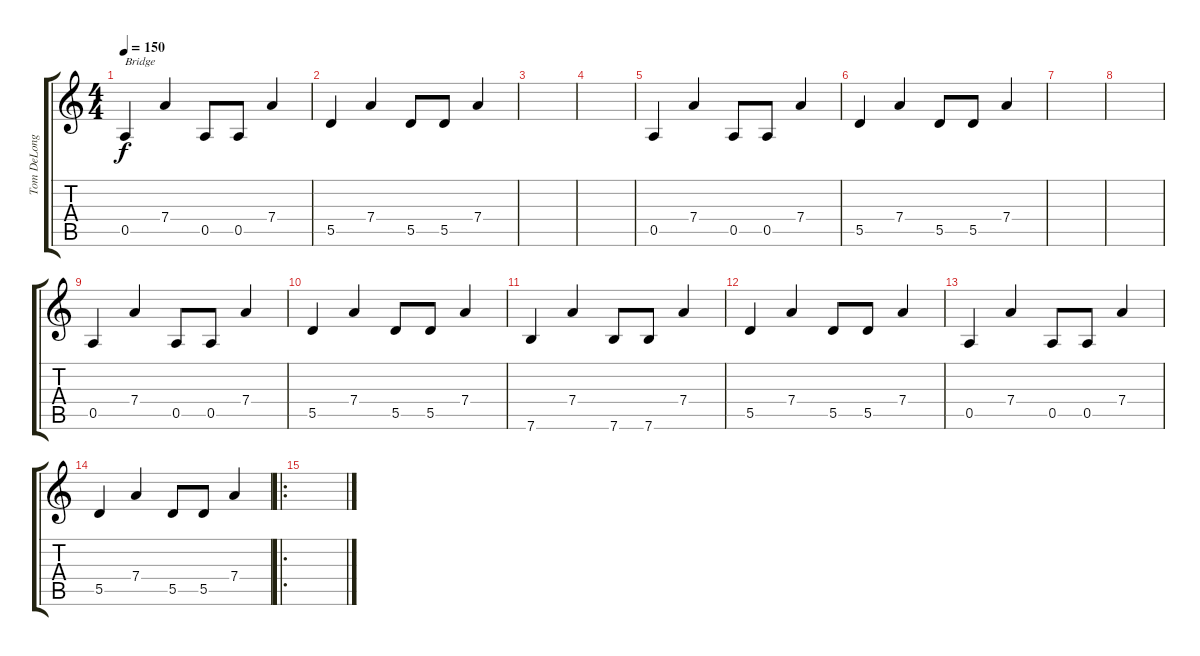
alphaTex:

\track ("Tom DeLonge - Clean Guitar" "Tom DeLong") {instrument electricguitarclean}
\staff {score tabs}
\tuning (E4 B3 G3 D3 A2 E2) {hide}
\ts (4 4)
\tempo 150
\clef g2
\ks c
0.5.4{txt "Bridge" dy f} 7.4.4 0.5.8 0.5.8 7.4.4 |
5.5.4 7.4.4 5.5.8 5.5.8 7.4.4 |
|
|
0.5.4 7.4.4 0.5.8 0.5.8 7.4.4 |
5.5.4 7.4.4 5.5.8 5.5.8 7.4.4 |
|
|
0.5.4 7.4.4 0.5.8 0.5.8 7.4.4 |
5.5.4 7.4.4 5.5.8 5.5.8 7.4.4 |
7.6.4 7.4.4 7.6.8 7.6.8 7.4.4 |
5.5.4 7.4.4 5.5.8 5.5.8 7.4.4 |
0.5.4 7.4.4 0.5.8 0.5.8 7.4.4 |
5.5.4 7.4.4 5.5.8 5.5.8 7.4.4 |
\ro
